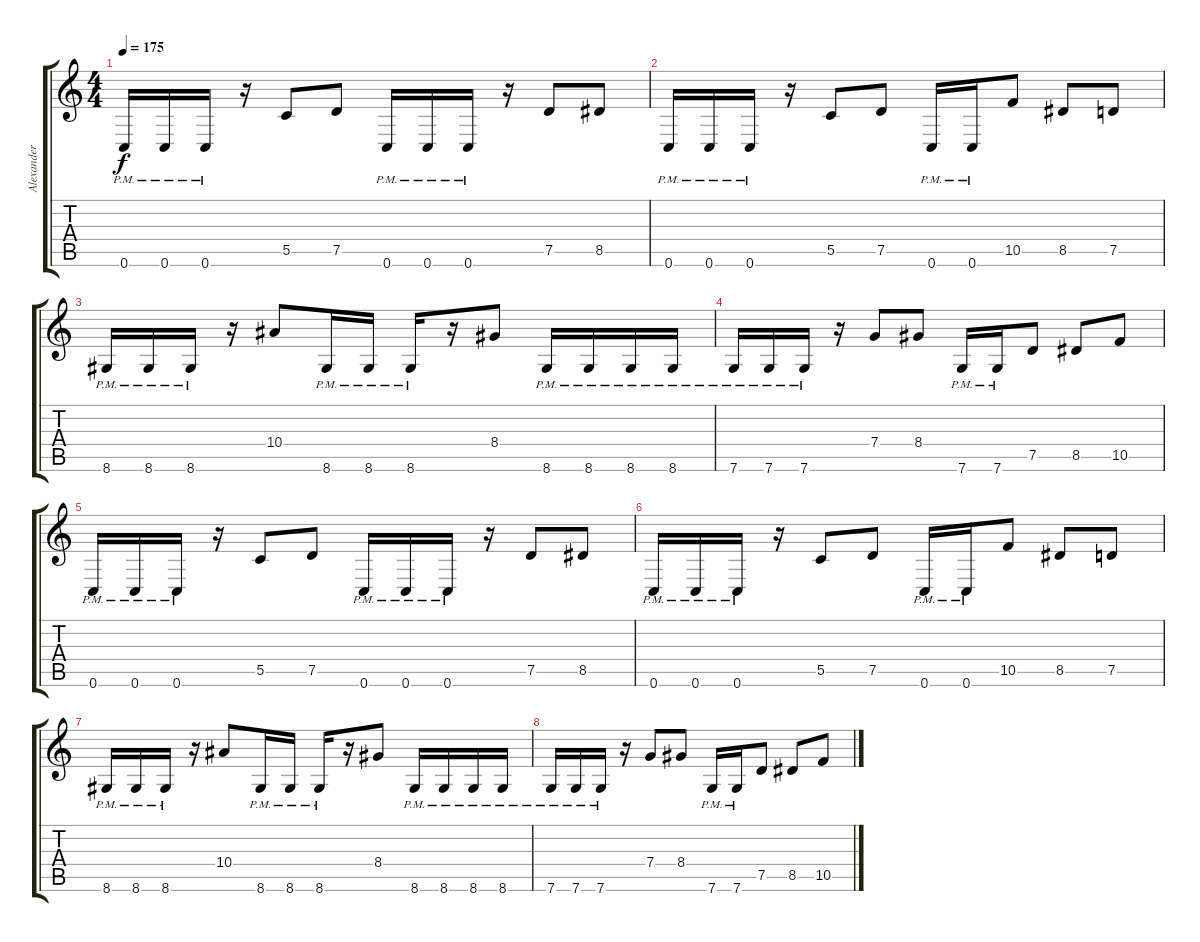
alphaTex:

\track ("Alexander Dietz " "Alexander ") {instrument distortionguitar}
\staff {score tabs}
\tuning (D4 A3 F3 C3 G2 C2) {hide}
\ts (4 4)
\tempo 175
\clef g2
\ks c
0.6{pm}.16{dy f} 0.6{pm}.16 0.6{pm}.16 r.16 5.5.8 7.5.8 0.6{pm}.16 0.6{pm}.16 0.6{pm}.16 r.16 7.5.8 8.5.8 |
0.6{pm}.16 0.6{pm}.16 0.6{pm}.16 r.16 5.5.8 7.5.8 0.6{pm}.16 0.6{pm}.16 10.5.8 8.5.8 7.5.8 |
8.6{pm}.16 8.6{pm}.16 8.6{pm}.16 r.16 10.4.8 8.6{pm}.16 8.6{pm}.16 8.6{pm}.16 r.16 8.4.8 8.6{pm}.16 8.6{pm}.16 8.6{pm}.16 8.6{pm}.16 |
7.6{pm}.16 7.6{pm}.16 7.6{pm}.16 r.16 7.4.8 8.4.8 7.6{pm}.16 7.6{pm}.16 7.5.8 8.5.8 10.5.8 |
0.6{pm}.16 0.6{pm}.16 0.6{pm}.16 r.16 5.5.8 7.5.8 0.6{pm}.16 0.6{pm}.16 0.6{pm}.16 r.16 7.5.8 8.5.8 |
0.6{pm}.16 0.6{pm}.16 0.6{pm}.16 r.16 5.5.8 7.5.8 0.6{pm}.16 0.6{pm}.16 10.5.8 8.5.8 7.5.8 |
8.6{pm}.16 8.6{pm}.16 8.6{pm}.16 r.16 10.4.8 8.6{pm}.16 8.6{pm}.16 8.6{pm}.16 r.16 8.4.8 8.6{pm}.16 8.6{pm}.16 8.6{pm}.16 8.6{pm}.16 |
7.6{pm}.16 7.6{pm}.16 7.6{pm}.16 r.16 7.4.8 8.4.8 7.6{pm}.16 7.6{pm}.16 7.5.8 8.5.8 10.5.8
